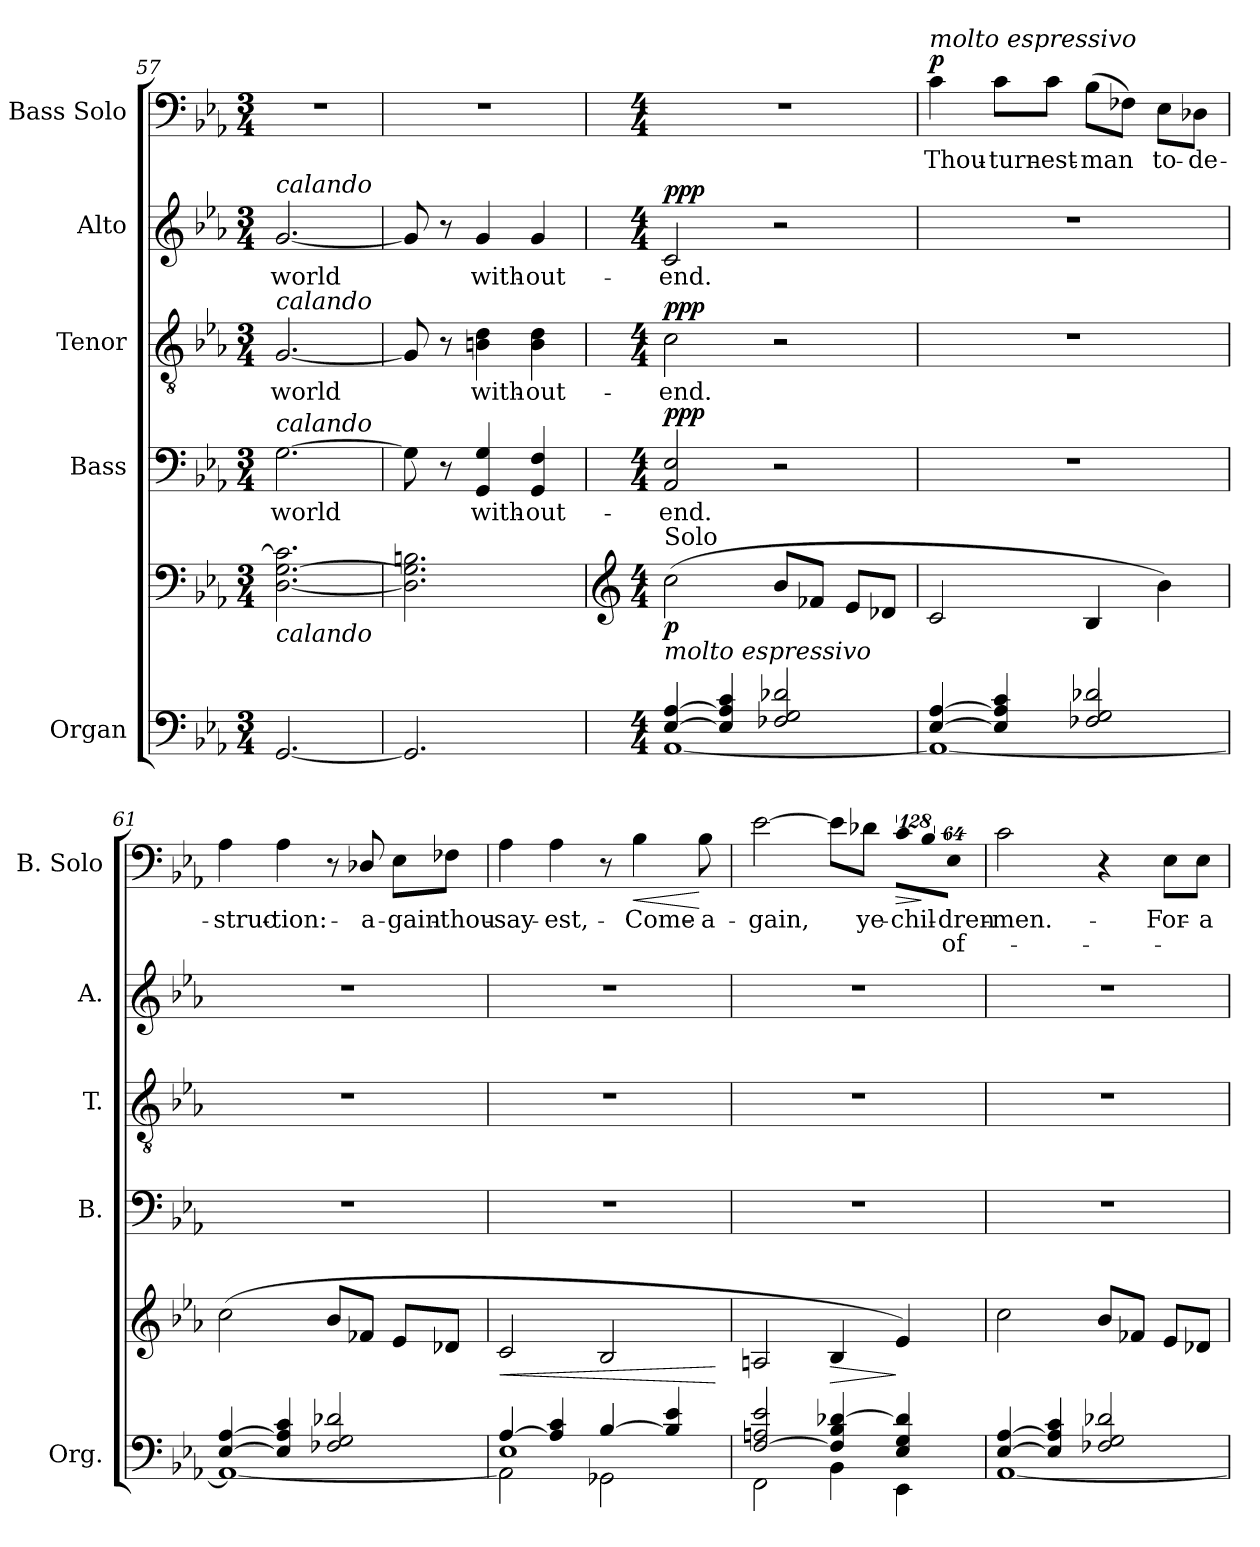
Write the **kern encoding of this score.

**kern	**kern	**dynam	**kern	**text	**dynam	**kern	**text	**dynam	**kern	**text	**dynam	**kern	**text	**text	**dynam
*part5	*part5	*part5	*part4	*part4	*part4	*part3	*part3	*part3	*part2	*part2	*part2	*part1	*part1	*part1	*part1
*staff6	*staff5	*staff5/6	*staff4	*staff4	*staff4	*staff3	*staff3	*staff3	*staff2	*staff2	*staff2	*staff1	*staff1	*staff1	*staff1
*I"Organ	*	*	*I"Bass	*	*	*I"Tenor	*	*	*I"Alto	*	*	*I"Bass Solo	*	*	*
*I'Org.	*	*	*I'B.	*	*	*I'T.	*	*	*I'A.	*	*	*I'B. Solo	*	*	*
*clefF4	*clefF4	*	*clefF4	*	*	*clefGv2	*	*	*clefG2	*	*	*clefF4	*	*	*
*	*	*	*	*	*	*ITrd7c12	*	*	*	*	*	*	*	*	*
*k[b-e-a-]	*k[b-e-a-]	*	*k[b-e-a-]	*	*	*k[b-e-a-]	*	*	*k[b-e-a-]	*	*	*k[b-e-a-]	*	*	*
*E-:	*E-:	*	*E-:	*	*	*E-:	*	*	*E-:	*	*	*E-:	*	*	*
*M3/4	*M3/4	*	*M3/4	*	*	*M3/4	*	*	*M3/4	*	*	*M3/4	*	*	*
=57	=57	=57	=57	=57	=57	=57	=57	=57	=57	=57	=57	=57	=57	=57	=57
!	!	!	!	!LO:LY:b:color=#000000	!	!	!	!	!	!	!	!	!	!	!
!	!	!	!	!	!	!	!LO:LY:b:color=#000000	!	!	!	!	!	!	!	!
!	!	!	!	!	!	!	!	!	!LO:TX:a:i:t=calando	!	!	!	!	!	!
!	!	!	!	!	!	!LO:TX:a:i:t=calando	!	!	!	!	!	!	!	!	!
!	!	!	!LO:TX:a:i:t=calando	!	!	!	!	!	!	!	!	!	!	!	!
!	!LO:TX:b:i:t=calando	!	!	!	!	!	!	!	!	!	!	!	!	!	!
!	!	!	!	!	!	!	!	!	!	!LO:LY:b:color=#000000	!	!LO:N:vis=1	!	!	!
[2.GGi/	[2.Di\ [2.Gi 2.ci]	.	[2.Gi\	-world	.	[2.GGi/	-world	.	[2.gi/	-world	.	2.r	.	.	.
=58	=58	=58	=58	=58	=58	=58	=58	=58	=58	=58	=58	=58	=58	=58	=58
!	!	!	!	!	!	!	!	!	!	!	!	!LO:N:vis=1	!	!	!
2.GGi/]	2.Di\] 2.Gi] 2.Bni	.	8Gi\]	.	.	8GGi/]	.	.	8gi/]	.	.	2.r	.	.	.
.	.	.	8r	.	.	8r	.	.	8r	.	.	.	.	.	.
!	!	!	!	!LO:LY:b:color=#000000	!	!	!	!	!	!	!	!	!	!	!
!	!	!	!	!	!	!	!LO:LY:b:color=#000000	!	!	!	!	!	!	!	!
!	!	!	!	!	!	!	!	!	!	!LO:LY:b:color=#000000	!	!	!	!	!
.	.	.	4GGi/ 4Gi	with-	.	4BBni\ 4Di	with-	.	4gi/	with-	.	.	.	.	.
!	!	!	!	!LO:LY:b:color=#000000	!	!	!	!	!	!	!	!	!	!	!
!	!	!	!	!	!	!	!LO:LY:b:color=#000000	!	!	!	!	!	!	!	!
!	!	!	!	!	!	!	!	!	!	!LO:LY:b:color=#000000	!	!	!	!	!
.	.	.	4GGi/ 4Fi	-out-	.	4BBi\ 4Di	-out-	.	4gi/	-out-	.	.	.	.	.
=59	=59	=59	=59	=59	=59	=59	=59	=59	=59	=59	=59	=59	=59	=59	=59
*	*clefG2	*	*	*	*	*	*	*	*	*	*	*	*	*	*
*M4/4	*M4/4	*	*M4/4	*	*	*M4/4	*	*	*M4/4	*	*	*M4/4	*	*	*
*^	*	*	*	*	*	*	*	*	*	*	*	*	*	*	*
!	!	!	!	!	!LO:LY:b:color=#000000	!	!	!	!	!	!	!	!	!	!	!
!	!	!	!	!	!	!	!	!LO:LY:b:color=#000000	!	!	!	!	!	!	!	!
!	!	!LO:TX:a:t=Solo	!	!	!	!	!	!	!	!	!	!	!	!	!	!
!LO:TX:a:i:t=molto espressivo	!	!	!	!	!	!	!	!	!	!	!	!	!	!	!	!
!	!	!	!	!	!	!	!	!	!	!	!LO:LY:b:color=#000000	!	!	!	!	!
[4E-i/ [4A-i	[1AA-i	(2cci\	p	2AA-i/ 2E-i	-end.-	ppp	2Ci\	-end.-	ppp	2ci/	-end.-	ppp	1r	.	.	.
4E-i/] 4A-i] 4ci	.	.	.	.	.	.	.	.	.	.	.	.	.	.	.	.
2F-Xi/ 2Gi 2d-Xi	.	8b-i/L	.	2r	.	.	2r	.	.	2r	.	.	.	.	.	.
.	.	8f-Xi/J	.	.	.	.	.	.	.	.	.	.	.	.	.	.
.	.	8e-i/L	.	.	.	.	.	.	.	.	.	.	.	.	.	.
.	.	8d-Xi/J	.	.	.	.	.	.	.	.	.	.	.	.	.	.
=60	=60	=60	=60	=60	=60	=60	=60	=60	=60	=60	=60	=60	=60	=60	=60	=60
!	!	!	!	!	!	!	!	!	!	!	!	!	!LO:TX:a:i:t=molto espressivo	!	!	!
!	!	!	!	!	!	!	!	!	!	!	!	!	!	!LO:LY:b:color=#000000	!	!
[4E-i/ [4A-i	1AA-i_	2ci/	.	1r	.	.	1r	.	.	1r	.	.	4ci\	Thou-	.	p
!	!	!	!	!	!	!	!	!	!	!	!	!	!	!LO:LY:b:color=#000000	!	!
4E-i/] 4A-i] 4ci	.	.	.	.	.	.	.	.	.	.	.	.	8ci\L	-turn-	.	.
!	!	!	!	!	!	!	!	!	!	!	!	!	!	!LO:LY:b:color=#000000	!	!
.	.	.	.	.	.	.	.	.	.	.	.	.	8ci\J	-est-	.	.
!	!	!	!	!	!	!	!	!	!	!	!	!	!	!LO:LY:b:color=#000000	!	!
2F-Xi/ 2Gi 2d-Xi	.	4B-i/	.	.	.	.	.	.	.	.	.	.	(8B-i\L	-man	.	.
.	.	.	.	.	.	.	.	.	.	.	.	.	8F-Xi\J)	.	.	.
!	!	!	!	!	!	!	!	!	!	!	!	!	!	!LO:LY:b:color=#000000	!	!
.	.	4b-i\)	.	.	.	.	.	.	.	.	.	.	8E-i\L	to-	.	.
!	!	!	!	!	!	!	!	!	!	!	!	!	!	!LO:LY:b:color=#000000	!	!
.	.	.	.	.	.	.	.	.	.	.	.	.	8D-Xi\J	-de-	.	.
!!LO:LB:g=z
=61	=61	=61	=61	=61	=61	=61	=61	=61	=61	=61	=61	=61	=61	=61	=61	=61
!	!	!	!	!	!	!	!	!	!	!	!	!	!	!LO:LY:b:color=#000000	!	!
[4E-i/ [4A-i	1AA-i_	(2cci\	.	1r	.	.	1r	.	.	1r	.	.	4A-i\	-struc-	.	.
!	!	!	!	!	!	!	!	!	!	!	!	!	!	!LO:LY:b:color=#000000	!	!
4E-i/] 4A-i] 4ci	.	.	.	.	.	.	.	.	.	.	.	.	4A-i\	-tion:-	.	.
2F-Xi/ 2Gi 2d-Xi	.	8b-i/L	.	.	.	.	.	.	.	.	.	.	8r	.	.	.
!	!	!	!	!	!	!	!	!	!	!	!	!	!	!LO:LY:b:color=#000000	!	!
.	.	8f-Xi/J	.	.	.	.	.	.	.	.	.	.	8D-Xi/	-a-	.	.
!	!	!	!	!	!	!	!	!	!	!	!	!	!	!LO:LY:b:color=#000000	!	!
.	.	8e-i/L	.	.	.	.	.	.	.	.	.	.	8E-i\L	-gain-	.	.
!	!	!	!	!	!	!	!	!	!	!	!	!	!	!LO:LY:b:color=#000000	!	!
.	.	8d-Xi/J	.	.	.	.	.	.	.	.	.	.	8F-Xi\J	-thou-	.	.
=62	=62	=62	=62	=62	=62	=62	=62	=62	=62	=62	=62	=62	=62	=62	=62	=62
*	*^	*	*	*	*	*	*	*	*	*	*	*	*	*	*	*
!	!	!	!	!LO:HP:b	!	!	!	!	!	!	!	!	!	!	!	!	!
!	!	!	!	!	!	!	!	!	!	!	!	!	!	!	!LO:LY:b:color=#000000	!	!
[4A-i/	2AA-i\]	1E-i	2ci/	<	1r	.	.	1r	.	.	1r	.	.	4A-i\	-say-	.	.
!	!	!	!	!	!	!	!	!	!	!	!	!	!	!	!LO:LY:b:color=#000000	!	!
4A-i/] 4ci	.	.	.	.	.	.	.	.	.	.	.	.	.	4A-i\	-est,-	.	.
[4B-i/	2GG-Xi\	.	2B-i/	.	.	.	.	.	.	.	.	.	.	8r	.	.	.
!	!	!	!	!	!	!	!	!	!	!	!	!	!	!	!LO:LY:b:color=#000000	!	!LO:HP:b
.	.	.	.	.	.	.	.	.	.	.	.	.	.	4B-i\	-Come-	.	<
4B-i/] 4e-i	.	.	.	.	.	.	.	.	.	.	.	.	.	.	.	.	.
!	!	!	!	!	!	!	!	!	!	!	!	!	!	!	!LO:LY:b:color=#000000	!	!
.	.	.	.	.	.	.	.	.	.	.	.	.	.	8B-i\	-a-	.	[
*v	*v	*v	*	*	*	*	*	*	*	*	*	*	*	*	*	*	*
.	.	[	.	.	.	.	.	.	.	.	.	.	.	.	.
=63	=63	=63	=63	=63	=63	=63	=63	=63	=63	=63	=63	=63	=63	=63	=63
*^	*	*	*	*	*	*	*	*	*	*	*	*	*	*	*
!	!	!	!	!	!	!	!	!	!	!	!	!	!	!LO:LY:b:color=#000000	!	!
[2Fi/ 2Ani 2e-i	2FFi\	2Ani/	.	1r	.	.	1r	.	.	1r	.	.	[2e-i\	-gain,	.	.
!	!	!	!LO:HP:b	!	!	!	!	!	!	!	!	!	!	!	!	!
4Fi/] 4B-i [4d-Xi	4BB-i\	4B-i/	>	.	.	.	.	.	.	.	.	.	8e-i\L]	.	.	.
!	!	!	!	!	!	!	!	!	!	!	!	!	!	!LO:LY:b:color=#000000	!	!
.	.	.	.	.	.	.	.	.	.	.	.	.	8d-Xi\J	ye-	.	.
!	!	!	!	!	!	!	!	!	!	!	!	!	!LO:N:vis=8	!	!	!
!	!	!	!	!	!	!	!	!	!	!	!	!	!	!LO:LY:b:color=#000000	!	!LO:HP:b
4E-i/ 4Gi 4d-i]	4EE-i\	4e-i/)	]	.	.	.	.	.	.	.	.	.	1024%85ci\L	-chil-	.	>
!	!	!	!	!	!	!	!	!	!	!	!	!	!LO:N:vis=8	!	!	!
.	.	.	.	.	.	.	.	.	.	.	.	.	1024%85B-i\	.	.	]
!	!	!	!	!	!	!	!	!	!	!	!	!	!LO:N:vis=8	!	!	!
!	!	!	!	!	!	!	!	!	!	!	!	!	!	!LO:LY:b:color=#000000	!LO:LY:b:color=#000000	!
.	.	.	.	.	.	.	.	.	.	.	.	.	512%43E-i\J	-dren-	-of-	.
=64	=64	=64	=64	=64	=64	=64	=64	=64	=64	=64	=64	=64	=64	=64	=64	=64
!	!	!	!	!	!	!	!	!	!	!	!	!	!	!LO:LY:b:color=#000000	!	!
[4E-i/ [4A-i	[1AA-i	2cci\	.	1r	.	.	1r	.	.	1r	.	.	2ci\	-men.-	.	.
4E-i/] 4A-i] 4ci	.	.	.	.	.	.	.	.	.	.	.	.	.	.	.	.
2F-Xi/ 2Gi 2d-Xi	.	8b-i/L	.	.	.	.	.	.	.	.	.	.	4r	.	.	.
.	.	8f-Xi/J	.	.	.	.	.	.	.	.	.	.	.	.	.	.
!	!	!	!	!	!	!	!	!	!	!	!	!	!	!LO:LY:b:color=#000000	!	!
.	.	8e-i/L	.	.	.	.	.	.	.	.	.	.	8E-i\L	-For-	.	.
!	!	!	!	!	!	!	!	!	!	!	!	!	!	!LO:LY:b:color=#000000	!	!
.	.	8d-Xi/J	.	.	.	.	.	.	.	.	.	.	8E-i\J	-a-	.	.
*v	*v	*	*	*	*	*	*	*	*	*	*	*	*	*	*	*
=	=	=	=	=	=	=	=	=	=	=	=	=	=	=	=
*-	*-	*-	*-	*-	*-	*-	*-	*-	*-	*-	*-	*-	*-	*-	*-
